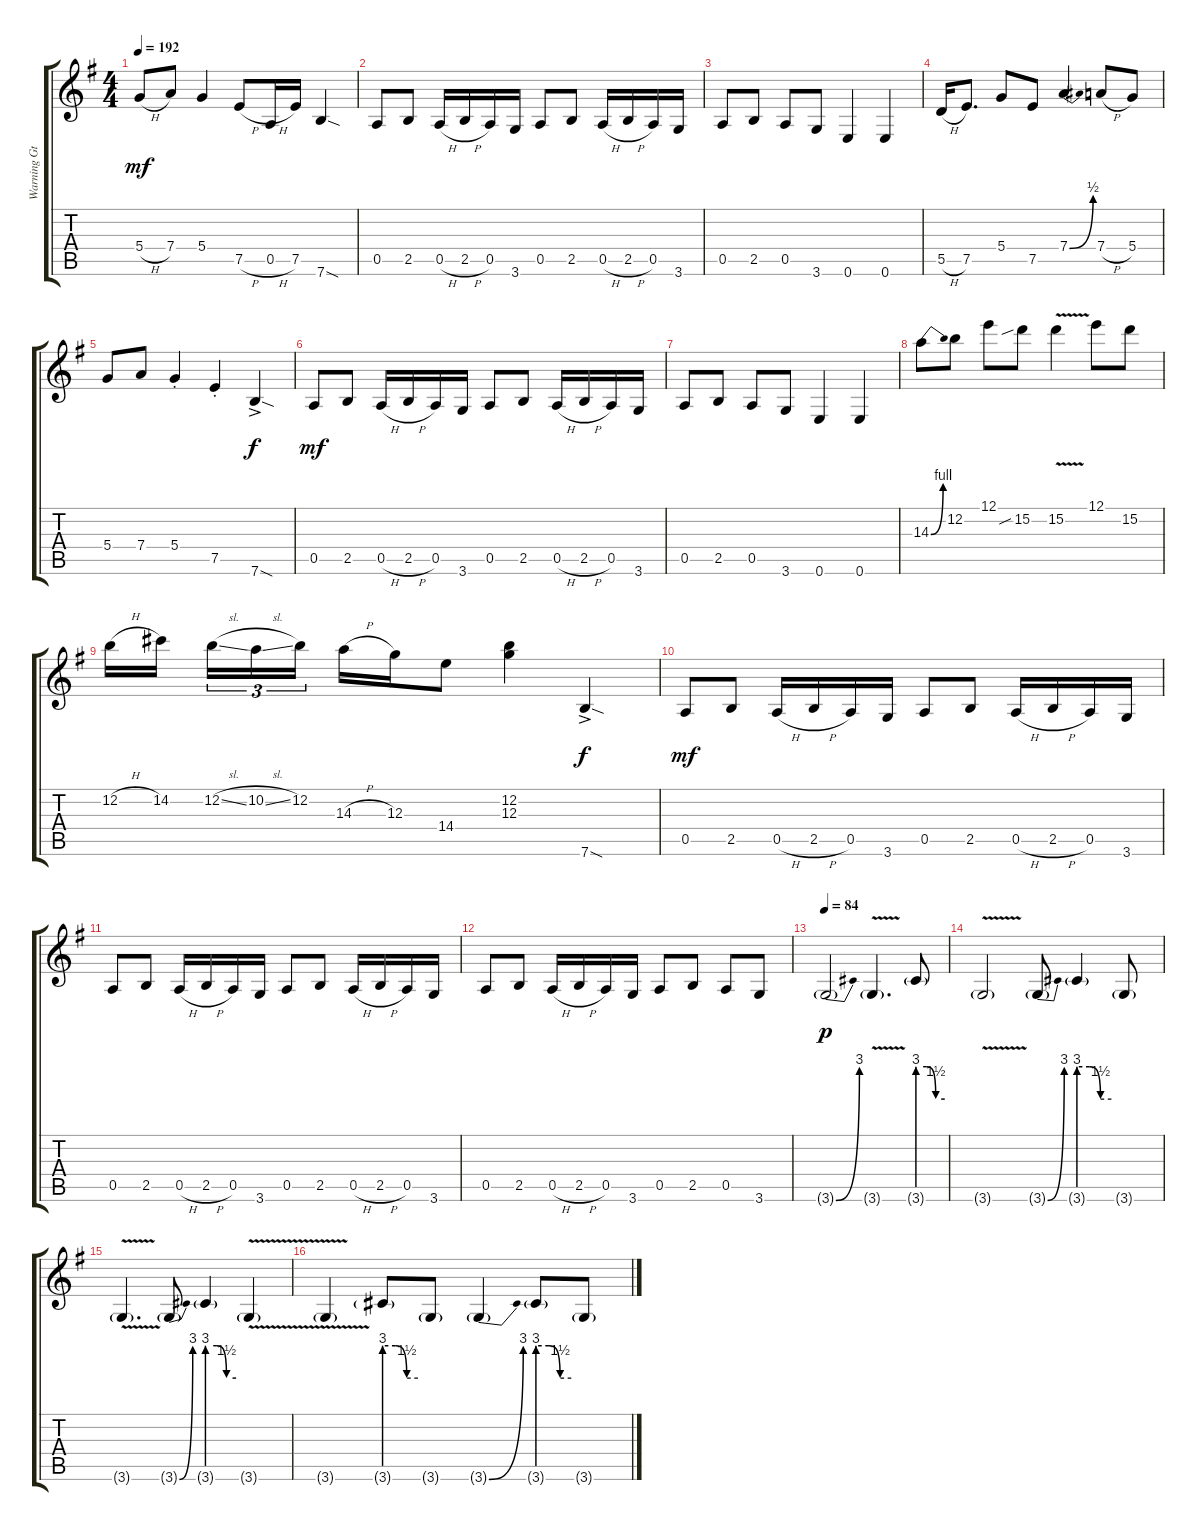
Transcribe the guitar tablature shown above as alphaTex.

\track ("Warning Gtr. 1 (Dist.)" "Warning Gt") {instrument distortionguitar}
\staff {score tabs}
\tuning (E4 B3 G3 D3 A2 E2) {hide}
\ts (4 4)
\tempo 192
\clef g2
\ks g
5.4{h}.8{dy mf} 7.4.8 5.4.4 7.5{h}.8 0.5{h}.16 7.5.16 7.6{sod}.4 |
0.5.8 2.5.8 0.5{h}.16 2.5{h}.16 0.5.16 3.6.16 0.5.8 2.5.8 0.5{h}.16 2.5{h}.16 0.5.16 3.6.16 |
0.5.8 2.5.8 0.5.8 3.6.8 0.6.4 0.6.4 |
5.5{h}.16 7.5.8{d} 5.4.8 7.5.8 7.4{be (bend 0 0 60 2)}.4 7.4{h}.8 5.4.8 |
5.4.8 7.4.8 5.4{st}.4 7.5{st}.4 7.6{sod ac}.4{dy f} |
0.5.8{dy mf} 2.5.8 0.5{h}.16 2.5{h}.16 0.5.16 3.6.16 0.5.8 2.5.8 0.5{h}.16 2.5{h}.16 0.5.16 3.6.16 |
0.5.8 2.5.8 0.5.8 3.6.8 0.6.4 0.6.4 |
14.3{be (bend 0 0 60 4)}.8 12.2.8 12.1.8 15.2{sib}.8 15.2{v}.4 12.1.8 15.2.8 |
12.2{h}.16 14.2.16{beam splitsecondary} 12.2{sl}.16{tu (3 2)} 10.2{sl}.16{tu (3 2)} 12.2.16{tu (3 2)} 14.3{h}.16 12.3.16 14.4.8 (12.2 12.3).4 7.6{sod ac}.4{dy f} |
0.5.8{dy mf} 2.5.8 0.5{h}.16 2.5{h}.16 0.5.16 3.6.16 0.5.8 2.5.8 0.5{h}.16 2.5{h}.16 0.5.16 3.6.16 |
0.5.8 2.5.8 0.5{h}.16 2.5{h}.16 0.5.16 3.6.16 0.5.8 2.5.8 0.5{h}.16 2.5{h}.16 0.5.16 3.6.16 |
0.5.8 2.5.8 0.5{h}.16 2.5{h}.16 0.5.16 3.6.16 0.5.8 2.5.8 0.5.8 3.6.8 |
\tempo 84
3.6{be (bend 0 0 60 12) g}.2{dy p} 3.6{v g}.4{d} 3.6{be (custom 0 12 20 12 40 6 60 6) g}.8 |
3.6{v g}.2 3.6{be (bend 0 0 60 12) g}.8 3.6{be (custom 0 12 20 12 40 6 60 6) g}.4 3.6{g}.8 |
3.6{v g}.4{d} 3.6{be (bend 0 0 60 12) g}.8 3.6{be (custom 0 12 20 12 40 6 60 6) g}.4 3.6{v g}.4 |
3.6{v g}.4 3.6{be (custom 0 12 20 12 40 6 60 6) g}.8 3.6{g}.8 3.6{be (bend 0 0 60 12) g}.4 3.6{be (custom 0 12 20 12 40 6 60 6) g}.8 3.6{g}.8
